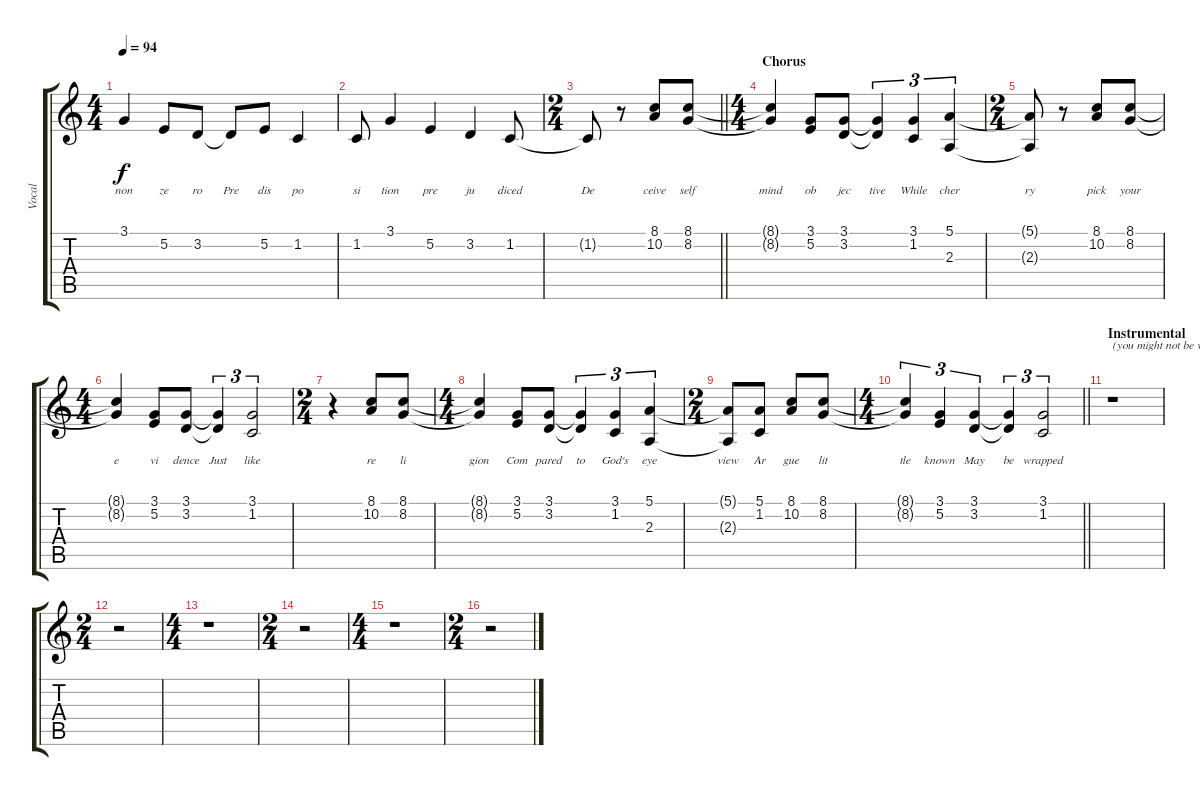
\track ("Vocal" "Vocal") {instrument acousticgrandpiano}
\staff {score tabs}
\tuning (E4 B3 G3 D3 A2 E2) {hide}
\ts (4 4)
\tempo 94
\clef g2
\ks c
3.1{t}.4{lyrics (0 "non") lyrics (1 "") lyrics (2 "") lyrics (3 "") lyrics (4 "") dy f} 5.2.8{lyrics (0 "ze") lyrics (1 "") lyrics (2 "") lyrics (3 "") lyrics (4 "")} 3.2.8{lyrics (0 "ro") lyrics (1 "") lyrics (2 "") lyrics (3 "") lyrics (4 "")} 3.2{t}.8{lyrics (0 "Pre") lyrics (1 "") lyrics (2 "") lyrics (3 "") lyrics (4 "")} 5.2.8{lyrics (0 "dis") lyrics (1 "") lyrics (2 "") lyrics (3 "") lyrics (4 "")} 1.2.4{lyrics (0 "po") lyrics (1 "") lyrics (2 "") lyrics (3 "") lyrics (4 "")} |
1.2.8{lyrics (0 "si") lyrics (1 "") lyrics (2 "") lyrics (3 "") lyrics (4 "")} 3.1.4{lyrics (0 "tion") lyrics (1 "") lyrics (2 "") lyrics (3 "") lyrics (4 "")} 5.2.4{lyrics (0 "pre") lyrics (1 "") lyrics (2 "") lyrics (3 "") lyrics (4 "")} 3.2.4{lyrics (0 "ju") lyrics (1 "") lyrics (2 "") lyrics (3 "") lyrics (4 "")} 1.2.8{lyrics (0 "diced") lyrics (1 "") lyrics (2 "") lyrics (3 "") lyrics (4 "")} |
\ts (2 4)
\barLineRight lightlight
1.2{t}.8{lyrics (0 "De") lyrics (1 "") lyrics (2 "") lyrics (3 "") lyrics (4 "")} r.8 (8.1 10.2).8{lyrics (0 "ceive") lyrics (1 "") lyrics (2 "") lyrics (3 "") lyrics (4 "")} (8.1 8.2).8{lyrics (0 "self") lyrics (1 "") lyrics (2 "") lyrics (3 "") lyrics (4 "")} |
\ts (4 4)
\section ("" "Chorus")
(8.1{t} 8.2{t}).4{lyrics (0 "mind") lyrics (1 "") lyrics (2 "") lyrics (3 "") lyrics (4 "")} (3.1 5.2).8{lyrics (0 "ob") lyrics (1 "") lyrics (2 "") lyrics (3 "") lyrics (4 "")} (3.1 3.2).8{lyrics (0 "jec") lyrics (1 "") lyrics (2 "") lyrics (3 "") lyrics (4 "")} (3.1{t} 3.2{t}).4{tu (3 2) lyrics (0 "tive") lyrics (1 "") lyrics (2 "") lyrics (3 "") lyrics (4 "")} (3.1 1.2).4{tu (3 2) lyrics (0 "While") lyrics (1 "") lyrics (2 "") lyrics (3 "") lyrics (4 "")} (5.1 2.3).4{tu (3 2) lyrics (0 "cher") lyrics (1 "") lyrics (2 "") lyrics (3 "") lyrics (4 "")} |
\ts (2 4)
(5.1{t} 2.3{t}).8{lyrics (0 "ry") lyrics (1 "") lyrics (2 "") lyrics (3 "") lyrics (4 "")} r.8 (8.1 10.2).8{lyrics (0 "pick") lyrics (1 "") lyrics (2 "") lyrics (3 "") lyrics (4 "")} (8.1 8.2).8{lyrics (0 "your") lyrics (1 "") lyrics (2 "") lyrics (3 "") lyrics (4 "")} |
\ts (4 4)
(8.1{t} 8.2{t}).4{lyrics (0 "e") lyrics (1 "") lyrics (2 "") lyrics (3 "") lyrics (4 "")} (3.1 5.2).8{lyrics (0 "vi") lyrics (1 "") lyrics (2 "") lyrics (3 "") lyrics (4 "")} (3.1 3.2).8{lyrics (0 "dence") lyrics (1 "") lyrics (2 "") lyrics (3 "") lyrics (4 "")} (3.1{t} 3.2{t}).4{tu (3 2) lyrics (0 "Just") lyrics (1 "") lyrics (2 "") lyrics (3 "") lyrics (4 "")} (3.1 1.2).2{tu (3 2) lyrics (0 "like") lyrics (1 "") lyrics (2 "") lyrics (3 "") lyrics (4 "")} |
\ts (2 4)
r.4 (8.1 10.2).8{lyrics (0 "re") lyrics (1 "") lyrics (2 "") lyrics (3 "") lyrics (4 "")} (8.1 8.2).8{lyrics (0 "li") lyrics (1 "") lyrics (2 "") lyrics (3 "") lyrics (4 "")} |
\ts (4 4)
(8.1{t} 8.2{t}).4{lyrics (0 "gion") lyrics (1 "") lyrics (2 "") lyrics (3 "") lyrics (4 "")} (3.1 5.2).8{lyrics (0 "Com") lyrics (1 "") lyrics (2 "") lyrics (3 "") lyrics (4 "")} (3.1 3.2).8{lyrics (0 "pared") lyrics (1 "") lyrics (2 "") lyrics (3 "") lyrics (4 "")} (3.1{t} 3.2{t}).4{tu (3 2) lyrics (0 "to") lyrics (1 "") lyrics (2 "") lyrics (3 "") lyrics (4 "")} (3.1 1.2).4{tu (3 2) lyrics (0 "God's") lyrics (1 "") lyrics (2 "") lyrics (3 "") lyrics (4 "")} (5.1 2.3).4{tu (3 2) lyrics (0 "eye") lyrics (1 "") lyrics (2 "") lyrics (3 "") lyrics (4 "")} |
\ts (2 4)
(5.1{t} 2.3{t}).8{lyrics (0 "view") lyrics (1 "") lyrics (2 "") lyrics (3 "") lyrics (4 "")} (5.1 1.2).8{lyrics (0 "Ar") lyrics (1 "") lyrics (2 "") lyrics (3 "") lyrics (4 "")} (8.1 10.2).8{lyrics (0 "gue") lyrics (1 "") lyrics (2 "") lyrics (3 "") lyrics (4 "")} (8.1 8.2).8{lyrics (0 "lit") lyrics (1 "") lyrics (2 "") lyrics (3 "") lyrics (4 "")} |
\ts (4 4)
\barLineRight lightlight
(8.1{t} 8.2{t}).4{tu (3 2) lyrics (0 "tle") lyrics (1 "") lyrics (2 "") lyrics (3 "") lyrics (4 "")} (3.1 5.2).4{tu (3 2) lyrics (0 "known") lyrics (1 "") lyrics (2 "") lyrics (3 "") lyrics (4 "")} (3.1 3.2).4{tu (3 2) lyrics (0 "May") lyrics (1 "") lyrics (2 "") lyrics (3 "") lyrics (4 "")} (3.1{t} 3.2{t}).4{tu (3 2) lyrics (0 "be") lyrics (1 "") lyrics (2 "") lyrics (3 "") lyrics (4 "")} (3.1 1.2).2{tu (3 2) lyrics (0 "wrapped") lyrics (1 "") lyrics (2 "") lyrics (3 "") lyrics (4 "")} |
\section ("" "Instrumental")
r.1{txt "(you might not be wrong)"} |
\ts (2 4)
r.2 |
\ts (4 4)
r.1 |
\ts (2 4)
r.2 |
\ts (4 4)
r.1 |
\ts (2 4)
r.2
